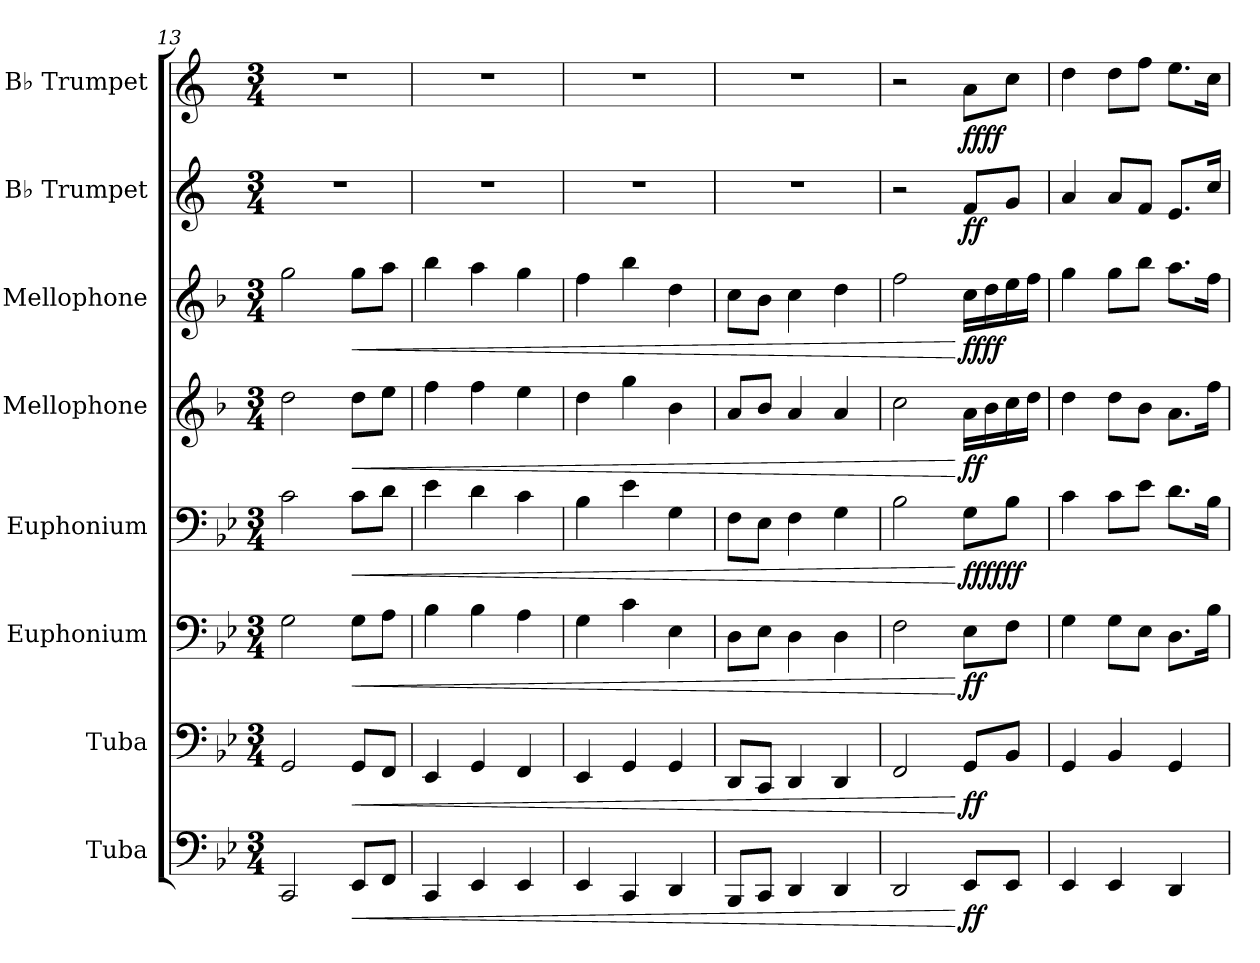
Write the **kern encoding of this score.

**kern	**dynam	**kern	**dynam	**kern	**dynam	**kern	**dynam	**kern	**dynam	**kern	**dynam	**kern	**dynam	**kern	**dynam
*part8	*part8	*part7	*part7	*part6	*part6	*part5	*part5	*part4	*part4	*part3	*part3	*part2	*part2	*part1	*part1
*staff8	*staff8	*staff7	*staff7	*staff6	*staff6	*staff5	*staff5	*staff4	*staff4	*staff3	*staff3	*staff2	*staff2	*staff1	*staff1
*I"Tuba	*	*I"Tuba	*	*I"Euphonium	*	*I"Euphonium	*	*I"Mellophone	*	*I"Mellophone	*	*I"B♭ Trumpet	*	*I"B♭ Trumpet	*
*I'Tba.	*	*I'Tba.	*	*I'Euph.	*	*I'Euph.	*	*I'Mph.	*	*I'Mph.	*	*I'B♭ Tpt.	*	*I'B♭ Tpt.	*
*clefF4	*	*clefF4	*	*clefF4	*	*clefF4	*	*clefG2	*	*clefG2	*	*clefG2	*	*clefG2	*
*	*	*	*	*	*	*	*	*ITrd4c7	*	*ITrd4c7	*	*ITrd1c2	*	*ITrd1c2	*
*k[b-e-]	*	*k[b-e-]	*	*k[b-e-]	*	*k[b-e-]	*	*k[b-e-]	*	*k[b-e-]	*	*k[b-e-]	*	*k[b-e-]	*
*M3/4	*	*M3/4	*	*M3/4	*	*M3/4	*	*M3/4	*	*M3/4	*	*M3/4	*	*M3/4	*
=13	=13	=13	=13	=13	=13	=13	=13	=13	=13	=13	=13	=13	=13	=13	=13
2CC/	.	2GG/	.	2G\	.	2c\	.	2g\	.	2cc\	.	2.r	.	2.r	.
!	!LO:HP:b	!	!LO:HP:b	!	!LO:HP:b	!	!LO:HP:b	!	!LO:HP:b	!	!LO:HP:b	!	!	!	!
8EE-/L	<	8GG/L	<	8G\L	<	8c\L	<	8g\L	<	8cc\L	<	.	.	.	.
8FF/J	.	8FF/J	.	8A\J	.	8d\J	.	8a\J	.	8dd\J	.	.	.	.	.
=14	=14	=14	=14	=14	=14	=14	=14	=14	=14	=14	=14	=14	=14	=14	=14
4CC/	.	4EE-/	.	4B-\	.	4e-\	.	4b-\	.	4ee-\	.	2.r	.	2.r	.
4EE-/	.	4GG/	.	4B-\	.	4d\	.	4b-\	.	4dd\	.	.	.	.	.
4EE-/	.	4FF/	.	4A\	.	4c\	.	4a\	.	4cc\	.	.	.	.	.
!!LO:PB:g=z
=15	=15	=15	=15	=15	=15	=15	=15	=15	=15	=15	=15	=15	=15	=15	=15
4EE-/	.	4EE-/	.	4G\	.	4B-\	.	4g\	.	4b-\	.	2.r	.	2.r	.
4CC/	.	4GG/	.	4c\	.	4e-\	.	4cc\	.	4ee-\	.	.	.	.	.
4DD/	.	4GG/	.	4E-\	.	4G\	.	4e-\	.	4g\	.	.	.	.	.
=16	=16	=16	=16	=16	=16	=16	=16	=16	=16	=16	=16	=16	=16	=16	=16
8BBB-/L	.	8DD/L	.	8D\L	.	8F\L	.	8d/L	.	8f\L	.	2.r	.	2.r	.
8CC/J	.	8CC/J	.	8E-\J	.	8E-\J	.	8e-/J	.	8e-\J	.	.	.	.	.
4DD/	.	4DD/	.	4D\	.	4F\	.	4d/	.	4f\	.	.	.	.	.
4DD/	.	4DD/	.	4D\	.	4G\	.	4d/	.	4g\	.	.	.	.	.
=17	=17	=17	=17	=17	=17	=17	=17	=17	=17	=17	=17	=17	=17	=17	=17
2DD/	.	2FF/	.	2F\	.	2B-\	.	2f\	.	2b-\	.	2r	.	2r	.
!	!LO:DY:n=1:b	!	!LO:DY:n=1:b	!	!LO:DY:n=1:b	!	!LO:DY:n=1:b	!	!	!	!	!	!	!	!
!	!	!	!	!	!	!	!LO:DY:n=2:b	!	!	!	!	!	!	!	!
!	!	!	!	!	!	!	!LO:DY:n=3:b	!	!LO:DY:n=1:b	!	!LO:DY:n=1:b	!	!	!	!
!	!	!	!	!	!	!	!	!	!	!	!LO:DY:n=2:b	!	!LO:DY:b	!	!LO:DY:b
!	!	!	!	!	!	!	!	!	!	!	!	!	!	!	!LO:DY:n=1:b
8EE-/L	[ ff	8GG/L	[ ff	8E-\L	[ ff	8G\L	[ ff ff ff	16d\LL	[ ff	16f\LL	[ ff ff	8e-/L	ff	8g\L	ff ff
.	.	.	.	.	.	.	.	16e-\	.	16g\	.	.	.	.	.
8EE-/J	.	8BB-/J	.	8F\J	.	8B-\J	.	16f\	.	16a\	.	8f/J	.	8b-\J	.
.	.	.	.	.	.	.	.	16g\JJ	.	16b-\JJ	.	.	.	.	.
=18	=18	=18	=18	=18	=18	=18	=18	=18	=18	=18	=18	=18	=18	=18	=18
4EE-/	.	4GG/	.	4G\	.	4c\	.	4g\	.	4cc\	.	4g/	.	4cc\	.
4EE-/	.	4BB-/	.	8G\L	.	8c\L	.	8g\L	.	8cc\L	.	8g/L	.	8cc\L	.
.	.	.	.	8E-\J	.	8e-\J	.	8e-\J	.	8ee-\J	.	8e-/J	.	8ee-\J	.
4DD/	.	4GG/	.	8.D\L	.	8.d\L	.	8.d\L	.	8.dd\L	.	8.d/L	.	8.dd\L	.
.	.	.	.	16B-\Jk	.	16B-\Jk	.	16b-\Jk	.	16b-\Jk	.	16b-/Jk	.	16b-\Jk	.
=	=	=	=	=	=	=	=	=	=	=	=	=	=	=	=
*-	*-	*-	*-	*-	*-	*-	*-	*-	*-	*-	*-	*-	*-	*-	*-
